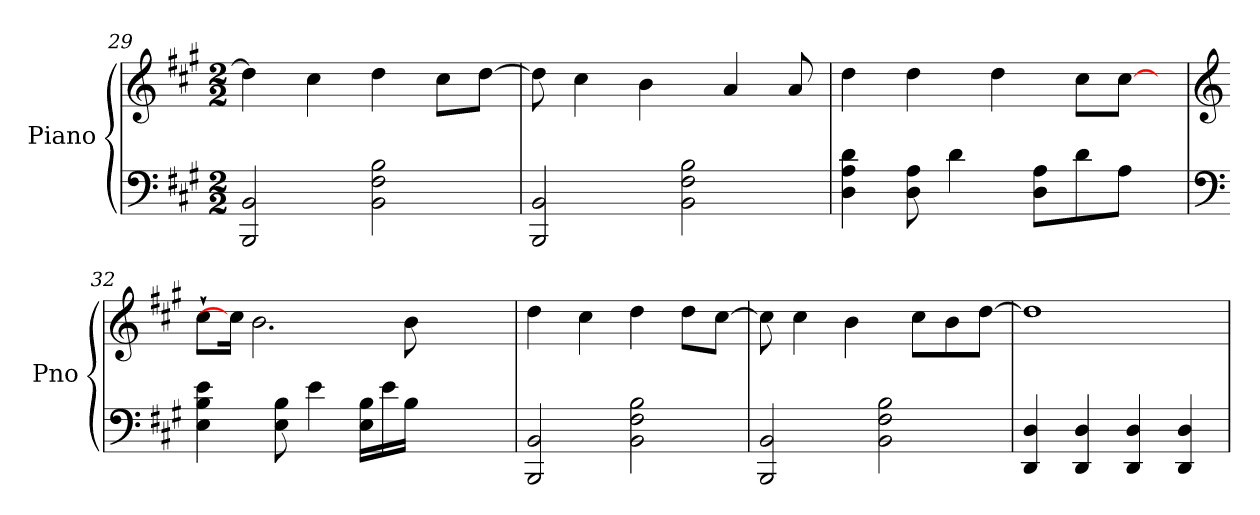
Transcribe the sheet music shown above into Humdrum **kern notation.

**kern	**kern
*part1	*part1
*staff2	*staff1
*I"Piano	*
*I'Pno	*
*clefF4	*clefG2
*k[f#c#g#]	*k[f#c#g#]
*M2/2	*M2/2
=29	=29
2BBB/ 2BB/	4dd\]
.	4cc#\
2BB\ 2F#\ 2B\	4dd\
.	8cc#\L
.	[8dd\J
=30	=30
2BBB/ 2BB/	8dd\]
.	4cc#\
.	4b\
2BB\ 2F#\ 2B\	.
.	4a/
.	8a/
!!LO:LB:g=z
=31	=31
4D\ 4A\ 4d\	4dd\
8D\ 8A\	4dd\
4d\	.
.	4dd\
8D\ 8A\L	.
8d\	8cc#\L
8A\J	[8cc#\J
16ryy	16ryy
!!LO:PB:g=z
=32	=32
*clefF4	*clefG2
*	*^
4E\ 4B\ 4e\	8cc#`\	2.ryy
.	16cc#\J]	.
.	2.b\	.
8E\ 8B\	.	.
4e\	.	.
16E\ 16B\LL	.	.
16e\	.	.
16B\JJ	.	8b\
8.ryy	.	.
.	.	8.ryy
.	8ryy	.
16ryy	.	.
*	*v	*v
=33	=33
2BBB/ 2BB/	4dd\
.	4cc#\
2BB\ 2F#\ 2B\	4dd\
.	8dd\L
.	[8cc#\J
=34	=34
2BBB/ 2BB/	8cc#\]
.	4cc#\
.	4b\
2BB\ 2F#\ 2B\	.
.	8cc#\L
.	8b\
.	[8dd\J
=35	=35
4DD/ 4D/	1dd]
4DD/ 4D/	.
4DD/ 4D/	.
4DD/ 4D/	.
=	=
*-	*-
